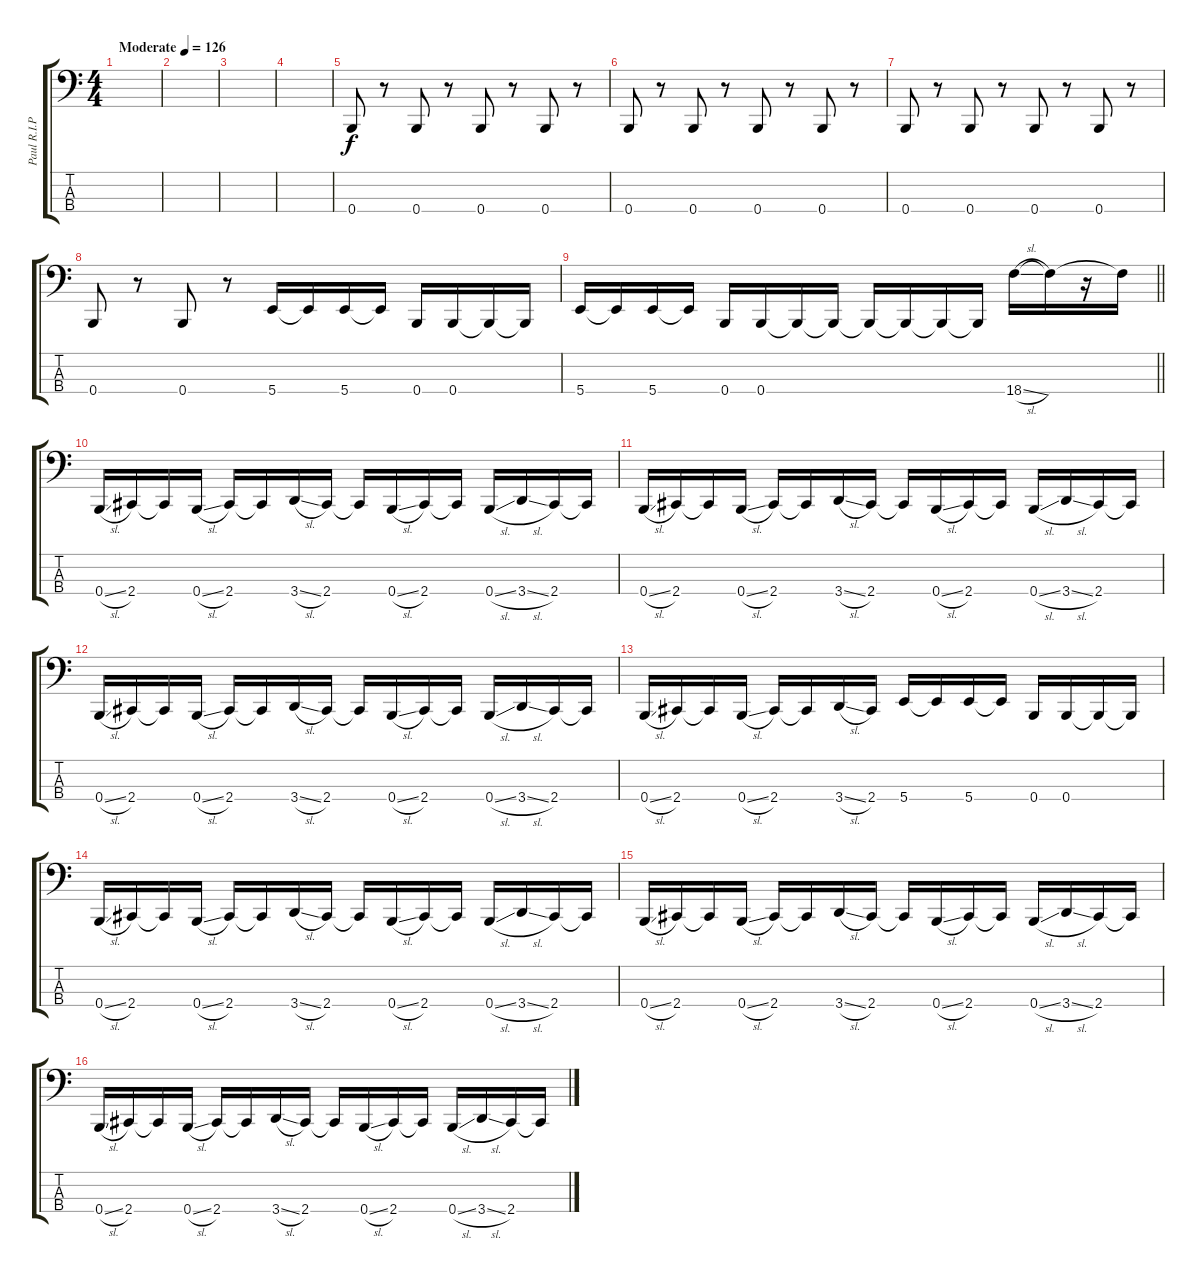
\track ("Paul R.I.P" "Paul R.I.P") {instrument electricbasspick}
\staff {score tabs}
\tuning (E2 B1 Gb1 B0) {hide}
\ts (4 4)
\tempo (126 "Moderate")
\clef f4
\ks c
|
|
|
|
0.4.8 r.8 0.4.8 r.8 0.4.8 r.8 0.4.8 r.8 |
0.4.8 r.8 0.4.8 r.8 0.4.8 r.8 0.4.8 r.8 |
0.4.8 r.8 0.4.8 r.8 0.4.8 r.8 0.4.8 r.8 |
0.4.8 r.8 0.4.8 r.8 5.4.16 5.4{t}.16 5.4.16 5.4{t}.16 0.4.16 0.4.16 0.4{t}.16 0.4{t}.16 |
\barLineRight lightlight
5.4.16 5.4{t}.16 5.4.16 5.4{t}.16 0.4.16 0.4.16 0.4{t}.16 0.4{t}.16 0.4{t}.16 0.4{t}.16 0.4{t}.16 0.4{t}.16 18.4{sl}.16 18.4{t}.16 r.16 18.4{t}.16 |
0.4{sl}.16 2.4.16 2.4{t}.16 0.4{sl}.16 2.4.16 2.4{t}.16 3.4{sl}.16 2.4.16 2.4{t}.16 0.4{sl}.16 2.4.16 2.4{t}.16 0.4{sl}.16 3.4{sl}.16 2.4.16 2.4{t}.16 |
0.4{sl}.16 2.4.16 2.4{t}.16 0.4{sl}.16 2.4.16 2.4{t}.16 3.4{sl}.16 2.4.16 2.4{t}.16 0.4{sl}.16 2.4.16 2.4{t}.16 0.4{sl}.16 3.4{sl}.16 2.4.16 2.4{t}.16 |
0.4{sl}.16 2.4.16 2.4{t}.16 0.4{sl}.16 2.4.16 2.4{t}.16 3.4{sl}.16 2.4.16 2.4{t}.16 0.4{sl}.16 2.4.16 2.4{t}.16 0.4{sl}.16 3.4{sl}.16 2.4.16 2.4{t}.16 |
0.4{sl}.16 2.4.16 2.4{t}.16 0.4{sl}.16 2.4.16 2.4{t}.16 3.4{sl}.16 2.4.16 5.4.16 5.4{t}.16 5.4.16 5.4{t}.16 0.4.16 0.4.16 0.4{t}.16 0.4{t}.16 |
0.4{sl}.16 2.4.16 2.4{t}.16 0.4{sl}.16 2.4.16 2.4{t}.16 3.4{sl}.16 2.4.16 2.4{t}.16 0.4{sl}.16 2.4.16 2.4{t}.16 0.4{sl}.16 3.4{sl}.16 2.4.16 2.4{t}.16 |
0.4{sl}.16 2.4.16 2.4{t}.16 0.4{sl}.16 2.4.16 2.4{t}.16 3.4{sl}.16 2.4.16 2.4{t}.16 0.4{sl}.16 2.4.16 2.4{t}.16 0.4{sl}.16 3.4{sl}.16 2.4.16 2.4{t}.16 |
0.4{sl}.16 2.4.16 2.4{t}.16 0.4{sl}.16 2.4.16 2.4{t}.16 3.4{sl}.16 2.4.16 2.4{t}.16 0.4{sl}.16 2.4.16 2.4{t}.16 0.4{sl}.16 3.4{sl}.16 2.4.16 2.4{t}.16
